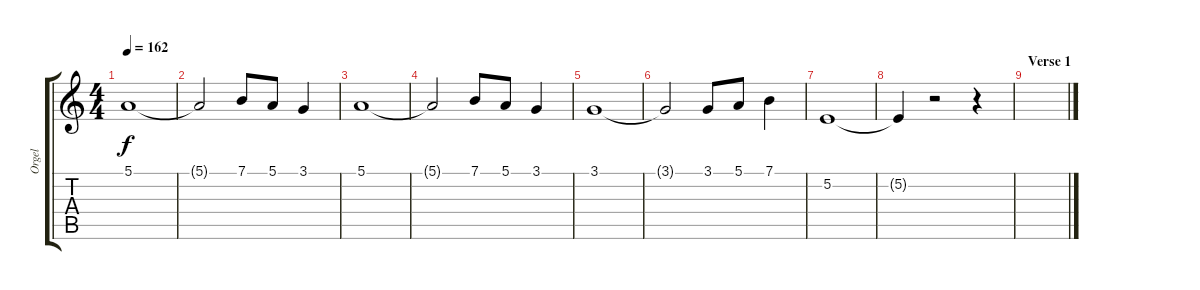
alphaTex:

\track ("Orgel" "Orgel") {instrument lead2sawtooth}
\staff {score tabs}
\tuning (E4 B3 G3 D3 A2 E2) {hide}
\ts (4 4)
\tempo 162
\clef g2
\ks c
5.1.1{dy f} |
5.1{t}.2 7.1.8 5.1.8 3.1.4 |
5.1.1 |
5.1{t}.2 7.1.8 5.1.8 3.1.4 |
3.1.1 |
3.1{t}.2 3.1.8 5.1.8 7.1.4 |
5.2.1 |
5.2{t}.4 r.2 r.4 |
\section ("" "Verse 1")
